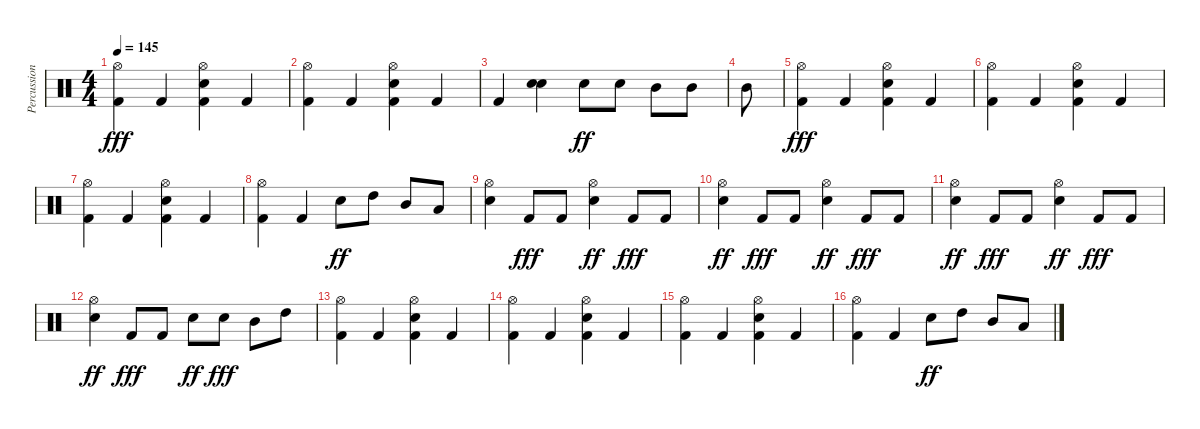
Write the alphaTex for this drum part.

\track ("Percussion" "Percussion") {instrument percussion}
\staff {score}
\articulation defaults
\ts (4 4)
\tempo 145
\clef neutral
\ks c
("Hi-Hat (open)" "Kick (hit) 2").4{dy fff} "Kick (hit) 2".4 ("Hi-Hat (open)" "Snare (hit) 2" "Kick (hit) 2").4 "Kick (hit) 2".4 |
("Hi-Hat (open)" "Kick (hit) 2").4 "Kick (hit) 2".4 ("Hi-Hat (open)" "Snare (hit) 2" "Kick (hit) 2").4 "Kick (hit) 2".4 |
"Kick (hit) 2".4 ("Snare (hit) 2" "Snare (hit) 2").4{bd 480} "Snare (hit) 2".8{dy ff} "Snare (hit) 2".8 "Mid Tom (hit)".8 "Mid Tom (hit)".8 |
"Mid Tom (hit)".8 |
("Hi-Hat (open)" "Kick (hit) 2").4{dy fff} "Kick (hit) 2".4 ("Hi-Hat (open)" "Snare (hit) 2" "Kick (hit) 2").4 "Kick (hit) 2".4 |
("Hi-Hat (open)" "Kick (hit) 2").4 "Kick (hit) 2".4 ("Hi-Hat (open)" "Snare (hit) 2" "Kick (hit) 2").4 "Kick (hit) 2".4 |
("Hi-Hat (open)" "Kick (hit) 2").4 "Kick (hit) 2".4 ("Hi-Hat (open)" "Snare (hit) 2" "Kick (hit) 2").4 "Kick (hit) 2".4 |
("Hi-Hat (open)" "Kick (hit) 2").4 "Kick (hit) 2".4 "Snare (hit) 2".8{dy ff} "High Tom (hit)".8 "Mid Tom (hit)".8 "Low Tom (hit)".8 |
("Hi-Hat (open)" "Snare (hit) 2").4 "Kick (hit) 2".8{dy fff} "Kick (hit) 2".8 ("Hi-Hat (open)" "Snare (hit) 2").4{dy ff} "Kick (hit) 2".8{dy fff} "Kick (hit) 2".8 |
("Hi-Hat (open)" "Snare (hit) 2").4{dy ff} "Kick (hit) 2".8{dy fff} "Kick (hit) 2".8 ("Hi-Hat (open)" "Snare (hit) 2").4{dy ff} "Kick (hit) 2".8{dy fff} "Kick (hit) 2".8 |
("Hi-Hat (open)" "Snare (hit) 2").4{dy ff} "Kick (hit) 2".8{dy fff} "Kick (hit) 2".8 ("Hi-Hat (open)" "Snare (hit) 2").4{dy ff} "Kick (hit) 2".8{dy fff} "Kick (hit) 2".8 |
("Hi-Hat (open)" "Snare (hit) 2").4{dy ff} "Kick (hit) 2".8{dy fff} "Kick (hit) 2".8 "Snare (hit) 2".8{dy ff} "Snare (hit) 2".8{dy fff} "Mid Tom (hit)".8 "High Tom (hit)".8 |
("Hi-Hat (open)" "Kick (hit) 2").4 "Kick (hit) 2".4 ("Hi-Hat (open)" "Snare (hit) 2" "Kick (hit) 2").4 "Kick (hit) 2".4 |
("Hi-Hat (open)" "Kick (hit) 2").4 "Kick (hit) 2".4 ("Hi-Hat (open)" "Snare (hit) 2" "Kick (hit) 2").4 "Kick (hit) 2".4 |
("Hi-Hat (open)" "Kick (hit) 2").4 "Kick (hit) 2".4 ("Hi-Hat (open)" "Snare (hit) 2" "Kick (hit) 2").4 "Kick (hit) 2".4 |
("Hi-Hat (open)" "Kick (hit) 2").4 "Kick (hit) 2".4 "Snare (hit) 2".8{dy ff} "High Tom (hit)".8 "Mid Tom (hit)".8 "Low Tom (hit)".8
